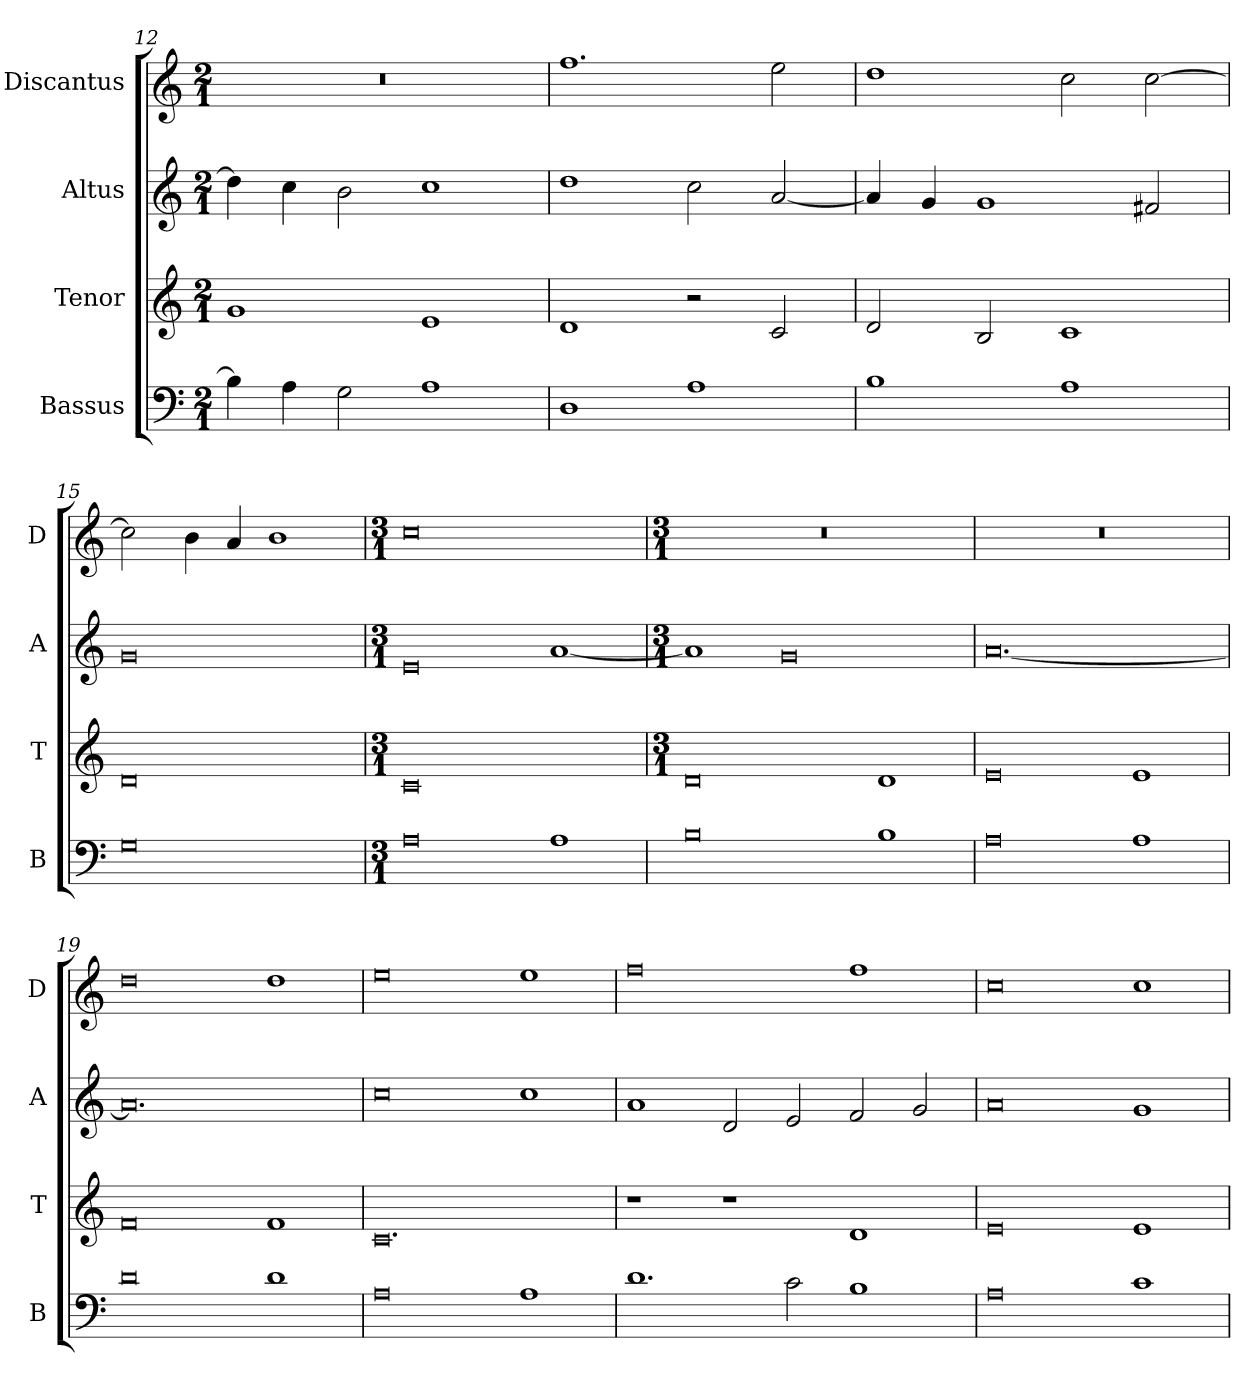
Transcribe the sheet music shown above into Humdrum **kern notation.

**kern	**kern	**kern	**kern
*part4	*part3	*part2	*part1
*staff4	*staff3	*staff2	*staff1
*I"Bassus	*I"Tenor	*I"Altus	*I"Discantus
*I'B	*I'T	*I'A	*I'D
*clefF4	*clefG2	*clefG2	*clefG2
*k[]	*k[]	*k[]	*k[]
*M2/1	*M2/1	*M2/1	*M2/1
=12	=12	=12	=12
4B-]	1g	4dd]	0r
4A	.	4cc	.
2G	.	2b	.
1A	1e	1cc	.
=13	=13	=13	=13
1D	1d	1dd	1.ff
1A	2r	2cc	.
.	2c	[2a	2ee
=14	=14	=14	=14
1B	2d	4a]	1dd
.	.	4g	.
.	2B	1g	.
1A	1c	.	2cc
.	.	2f#X	[2cc
=15	=15	=15	=15
0G	0d	0g	2cc]
.	.	.	4b
.	.	.	4a
.	.	.	1b
=16	=16	=16	=16
*M3/1	*M3/1	*M3/1	*M3/1
!	!LO:N:vis=0	!	!LO:N:vis=0
0A	0.c	0e	0.cc
1A	.	[1a	.
=17	=17	=17	=17
*	*M3/1	*M3/1	*M3/1
0B	0d	1a]	0.r
.	.	0g	.
1B	1d	.	.
=18	=18	=18	=18
0A	0e	[0.a	0.r
1A	1e	.	.
=19	=19	=19	=19
0d	0f	0.a]	0dd
1d	1f	.	1dd
=20	=20	=20	=20
0A	0.c	0cc	0ee
1A	.	1cc	1ee
=21	=21	=21	=21
1.d	1r	1a	0ff
.	1r	2d	.
2c	.	2e	.
1B	1d	2f	1ff
.	.	2g	.
=22	=22	=22	=22
0A	0e	0a	0cc
1c	1e	1g	1cc
=	=	=	=
*-	*-	*-	*-
